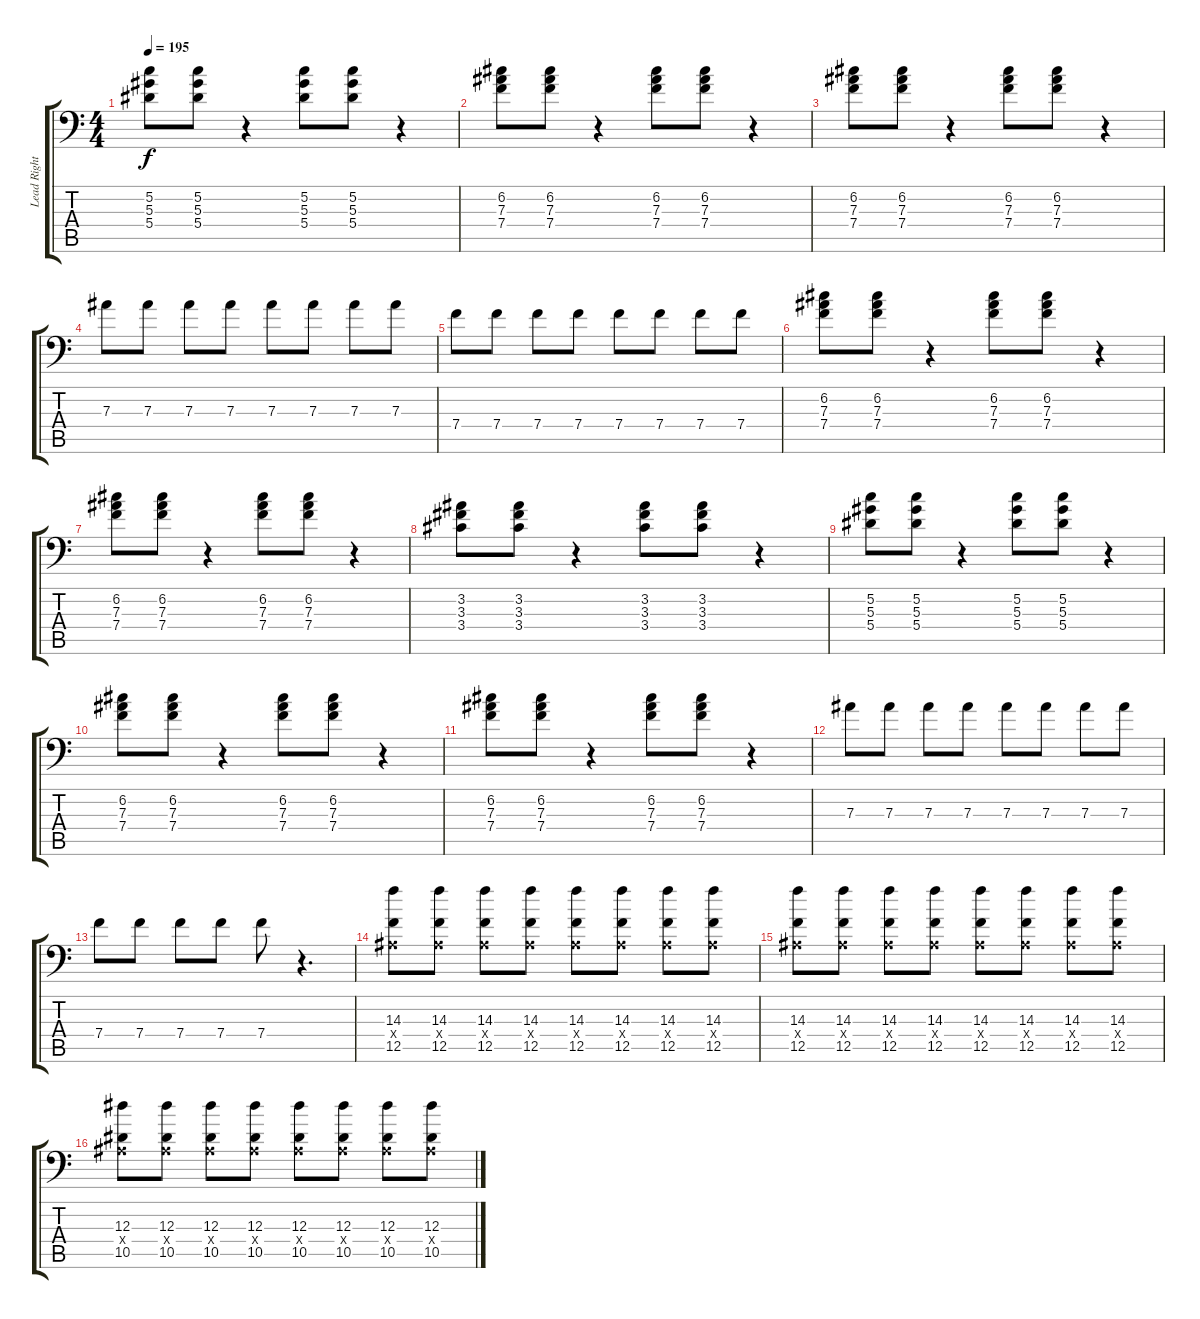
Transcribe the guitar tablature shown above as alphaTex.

\track ("Lead Right 1" "Lead Right") {instrument distortionguitar}
\staff {score tabs}
\tuning (C4 G3 Eb3 Bb2 F2 Bb1) {hide}
\ts (4 4)
\tempo 195
\clef f4
\ks c
(5.2 5.3 5.4).8{dy f} (5.2 5.3 5.4).8 r.4 (5.2 5.3 5.4).8 (5.2 5.3 5.4).8 r.4 |
(6.2 7.3 7.4).8 (6.2 7.3 7.4).8 r.4 (6.2 7.3 7.4).8 (6.2 7.3 7.4).8 r.4 |
(6.2 7.3 7.4).8 (6.2 7.3 7.4).8 r.4 (6.2 7.3 7.4).8 (6.2 7.3 7.4).8 r.4 |
7.3.8{instrument distortionguitar} 7.3.8 7.3.8 7.3.8 7.3.8 7.3.8 7.3.8 7.3.8 |
7.4.8 7.4.8 7.4.8 7.4.8 7.4.8 7.4.8 7.4.8 7.4.8 |
(6.2 7.3 7.4).8{instrument overdrivenguitar} (6.2 7.3 7.4).8 r.4 (6.2 7.3 7.4).8 (6.2 7.3 7.4).8 r.4 |
(6.2 7.3 7.4).8 (6.2 7.3 7.4).8 r.4 (6.2 7.3 7.4).8 (6.2 7.3 7.4).8 r.4 |
(3.2 3.3 3.4).8 (3.2 3.3 3.4).8 r.4 (3.2 3.3 3.4).8 (3.2 3.3 3.4).8 r.4 |
(5.2 5.3 5.4).8 (5.2 5.3 5.4).8 r.4 (5.2 5.3 5.4).8 (5.2 5.3 5.4).8 r.4 |
(6.2 7.3 7.4).8 (6.2 7.3 7.4).8 r.4 (6.2 7.3 7.4).8 (6.2 7.3 7.4).8 r.4 |
(6.2 7.3 7.4).8 (6.2 7.3 7.4).8 r.4 (6.2 7.3 7.4).8 (6.2 7.3 7.4).8 r.4 |
7.3.8{instrument distortionguitar} 7.3.8 7.3.8 7.3.8 7.3.8 7.3.8 7.3.8 7.3.8 |
7.4.8 7.4.8 7.4.8 7.4.8 7.4.8 r.4{d} |
(14.3 0.4{x} 12.5).8 (14.3 0.4{x} 12.5).8 (14.3 0.4{x} 12.5).8 (14.3 0.4{x} 12.5).8 (14.3 0.4{x} 12.5).8 (14.3 0.4{x} 12.5).8 (14.3 0.4{x} 12.5).8 (14.3 0.4{x} 12.5).8 |
(14.3 0.4{x} 12.5).8 (14.3 0.4{x} 12.5).8 (14.3 0.4{x} 12.5).8 (14.3 0.4{x} 12.5).8 (14.3 0.4{x} 12.5).8 (14.3 0.4{x} 12.5).8 (14.3 0.4{x} 12.5).8 (14.3 0.4{x} 12.5).8 |
(12.3 0.4{x} 10.5).8 (12.3 0.4{x} 10.5).8 (12.3 0.4{x} 10.5).8 (12.3 0.4{x} 10.5).8 (12.3 0.4{x} 10.5).8 (12.3 0.4{x} 10.5).8 (12.3 0.4{x} 10.5).8 (12.3 0.4{x} 10.5).8
